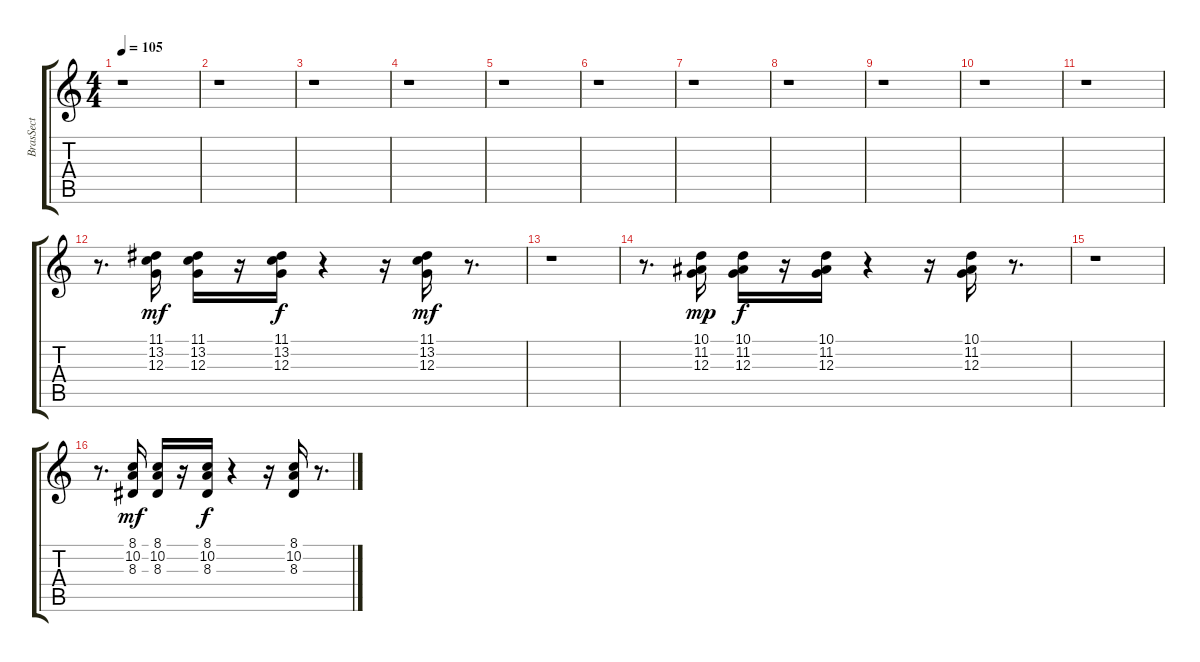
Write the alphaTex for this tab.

\track ("BrasSect" "BrasSect") {instrument brasssection}
\staff {score tabs}
\tuning (E4 B3 G3 D3 A2 E2) {hide}
\ts (4 4)
\tempo 105
\clef g2
\ks c
r.1{dy f} |
r.1 |
r.1 |
r.1 |
r.1 |
r.1 |
r.1 |
r.1 |
r.1 |
r.1 |
r.1 |
r.8{d} (11.1 13.2 12.3).16{dy mf} (11.1 13.2 12.3).16 r.16 (11.1 13.2 12.3).16{dy f} r.4 r.16 (11.1 13.2 12.3).16{dy mf} r.8{d} |
r.1 |
r.8{d} (10.1 11.2 12.3).16{dy mp} (10.1 11.2 12.3).16{dy f} r.16 (10.1 11.2 12.3).16 r.4 r.16 (10.1 11.2 12.3).16 r.8{d} |
r.1 |
r.8{d} (8.1 10.2 8.3).16{dy mf} (8.1 10.2 8.3).16 r.16 (8.1 10.2 8.3).16{dy f} r.4 r.16 (8.1 10.2 8.3).16 r.8{d}
